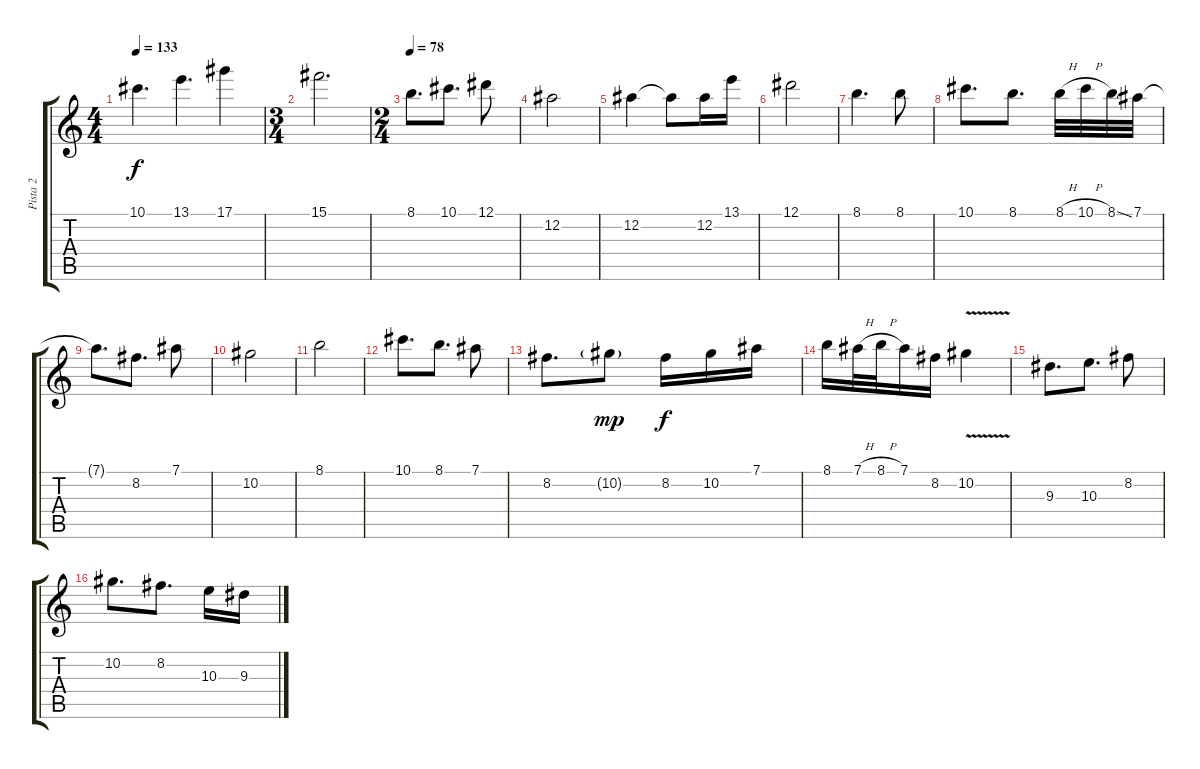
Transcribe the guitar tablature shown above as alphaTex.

\track ("Pista 2" "Pista 2") {instrument acousticguitarsteel}
\staff {score tabs}
\tuning (Eb4 Bb3 Gb3 Db3 Ab2 Eb2) {hide}
\ts (4 4)
\tempo 133
\clef g2
\ks c
10.1.4{d dy f} 13.1.4{d} 17.1.4 |
\ts (3 4)
15.1.2{d} |
\ts (2 4)
\tempo 78
8.1.8{d} 10.1.8{d} 12.1.8 |
12.2.2 |
12.2.4 12.2{t}.8 12.2.16 13.1.16 |
12.1.2 |
8.1.4{d} 8.1.8 |
10.1.8{d} 8.1.8{d} 8.1{h}.32 10.1{h}.32 8.1{ss}.32 7.1.32 |
7.1{t}.8{d} 8.2.8{d} 7.1.8 |
10.2.2 |
8.1.2 |
10.1.8{d} 8.1.8{d} 7.1.8 |
8.2.8{d} 10.2{g}.8{dy mp} 8.2.16{dy f} 10.2.16 7.1.16 |
8.1.16 7.1{h}.32 8.1{h}.32 7.1.16 8.2.16 10.2{v}.4 |
9.3.8{d} 10.3.8{d} 8.2.8 |
10.2.8{d} 8.2.8{d} 10.3.16 9.3.16
